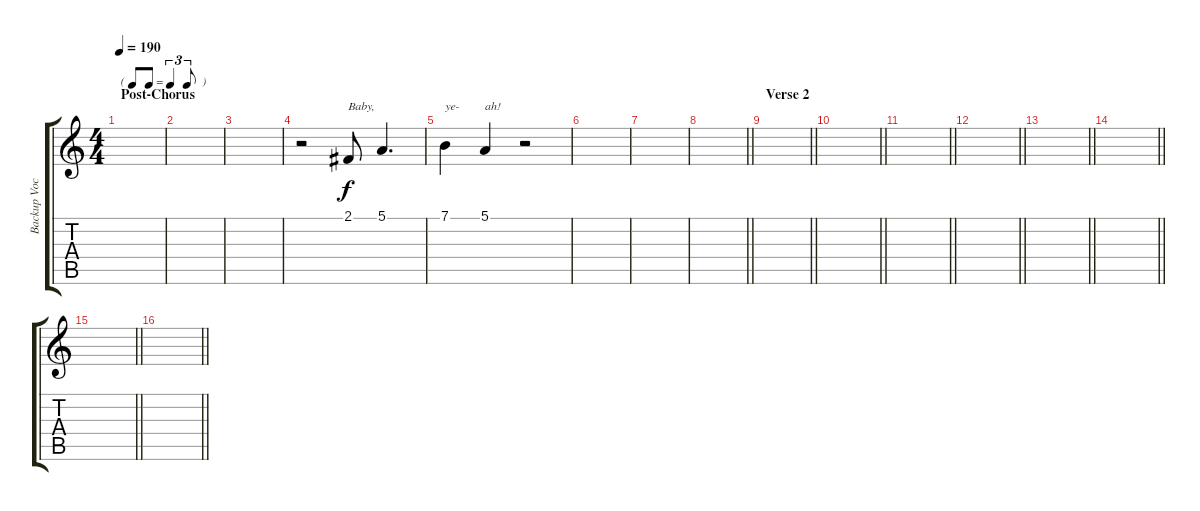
\track ("Backup Vocals" "Backup Voc") {instrument bassoon}
\staff {score tabs}
\tuning (E4 B3 G3 D3 A2 E2) {hide}
\ts (4 4)
\tf triplet8th
\section ("" "Post-Chorus")
\tempo 190
\clef g2
\ks c
|
|
|
r.2 2.1.8{txt "Baby," volume 11} 5.1.4{d} |
7.1.4{txt "ye-"} 5.1.4{txt "ah!"} r.2 |
|
|
\barLineRight lightlight
|
\section ("" "Verse 2")
\barLineRight lightlight
|
\barLineRight lightlight
|
\barLineRight lightlight
|
\barLineRight lightlight
|
\barLineRight lightlight
|
\barLineRight lightlight
|
\barLineRight lightlight
|
\barLineRight lightlight
